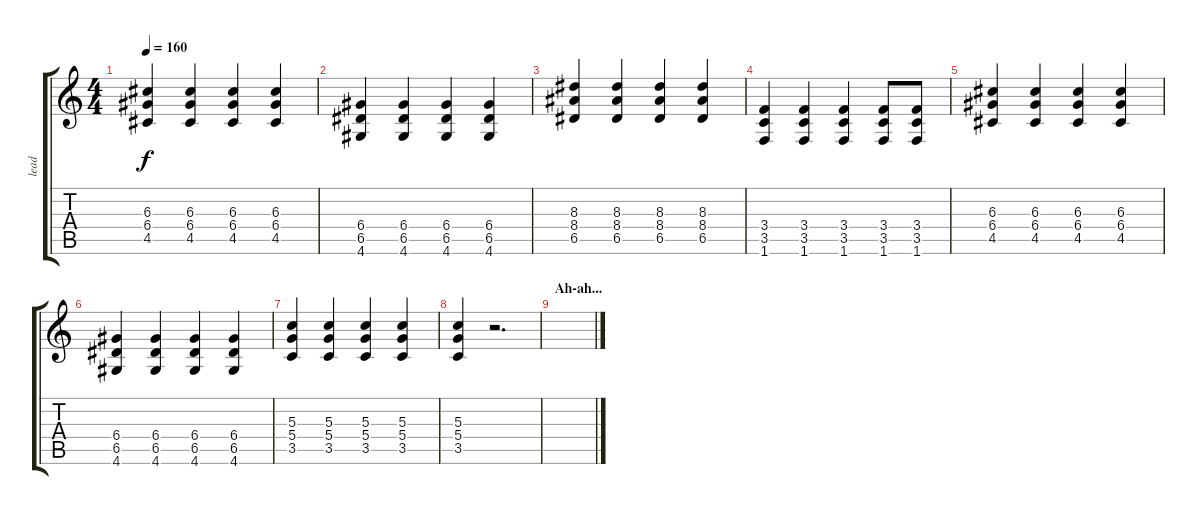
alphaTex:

\track ("lead" "lead") {instrument overdrivenguitar}
\staff {score tabs}
\tuning (E4 B3 G3 D3 A2 E2) {hide}
\ts (4 4)
\tempo 160
\clef g2
\ks c
(6.3 6.4 4.5).4{dy f} (6.3 6.4 4.5).4 (6.3 6.4 4.5).4 (6.3 6.4 4.5).4 |
(6.4 6.5 4.6).4 (6.4 6.5 4.6).4 (6.4 6.5 4.6).4 (6.4 6.5 4.6).4 |
(8.3 8.4 6.5).4 (8.3 8.4 6.5).4 (8.3 8.4 6.5).4 (8.3 8.4 6.5).4 |
(3.4 3.5 1.6).4 (3.4 3.5 1.6).4 (3.4 3.5 1.6).4 (3.4 3.5 1.6).8 (3.4 3.5 1.6).8 |
(6.3 6.4 4.5).4 (6.3 6.4 4.5).4 (6.3 6.4 4.5).4 (6.3 6.4 4.5).4 |
(6.4 6.5 4.6).4 (6.4 6.5 4.6).4 (6.4 6.5 4.6).4 (6.4 6.5 4.6).4 |
(5.3 5.4 3.5).4 (5.3 5.4 3.5).4 (5.3 5.4 3.5).4 (5.3 5.4 3.5).4 |
(5.3 5.4 3.5).4 r.2{d} |
\section ("" "Ah-ah...")
